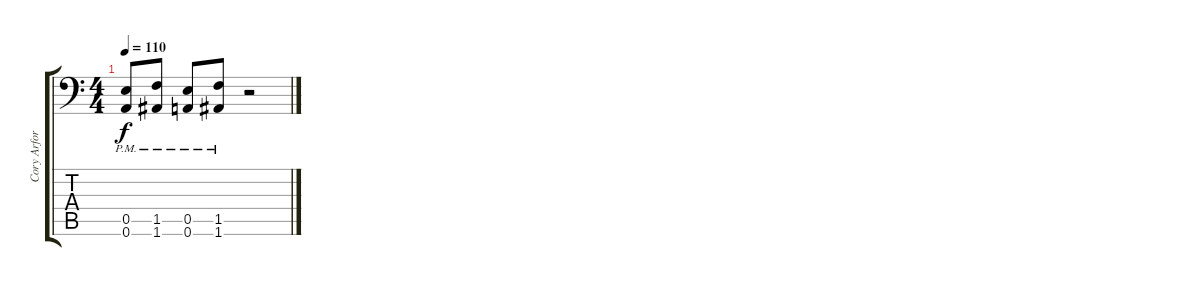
\track ("Cory Arford" "Cory Arfor") {instrument distortionguitar}
\staff {score tabs}
\tuning (B3 Gb3 D3 A2 E2 A1) {hide}
\ts (4 4)
\tempo 110
\clef f4
\ks c
(0.5{pm} 0.6{pm}).8{dy f} (1.5{pm} 1.6{pm}).8 (0.5{pm} 0.6{pm}).8 (1.5{pm} 1.6{pm}).8 r.2
